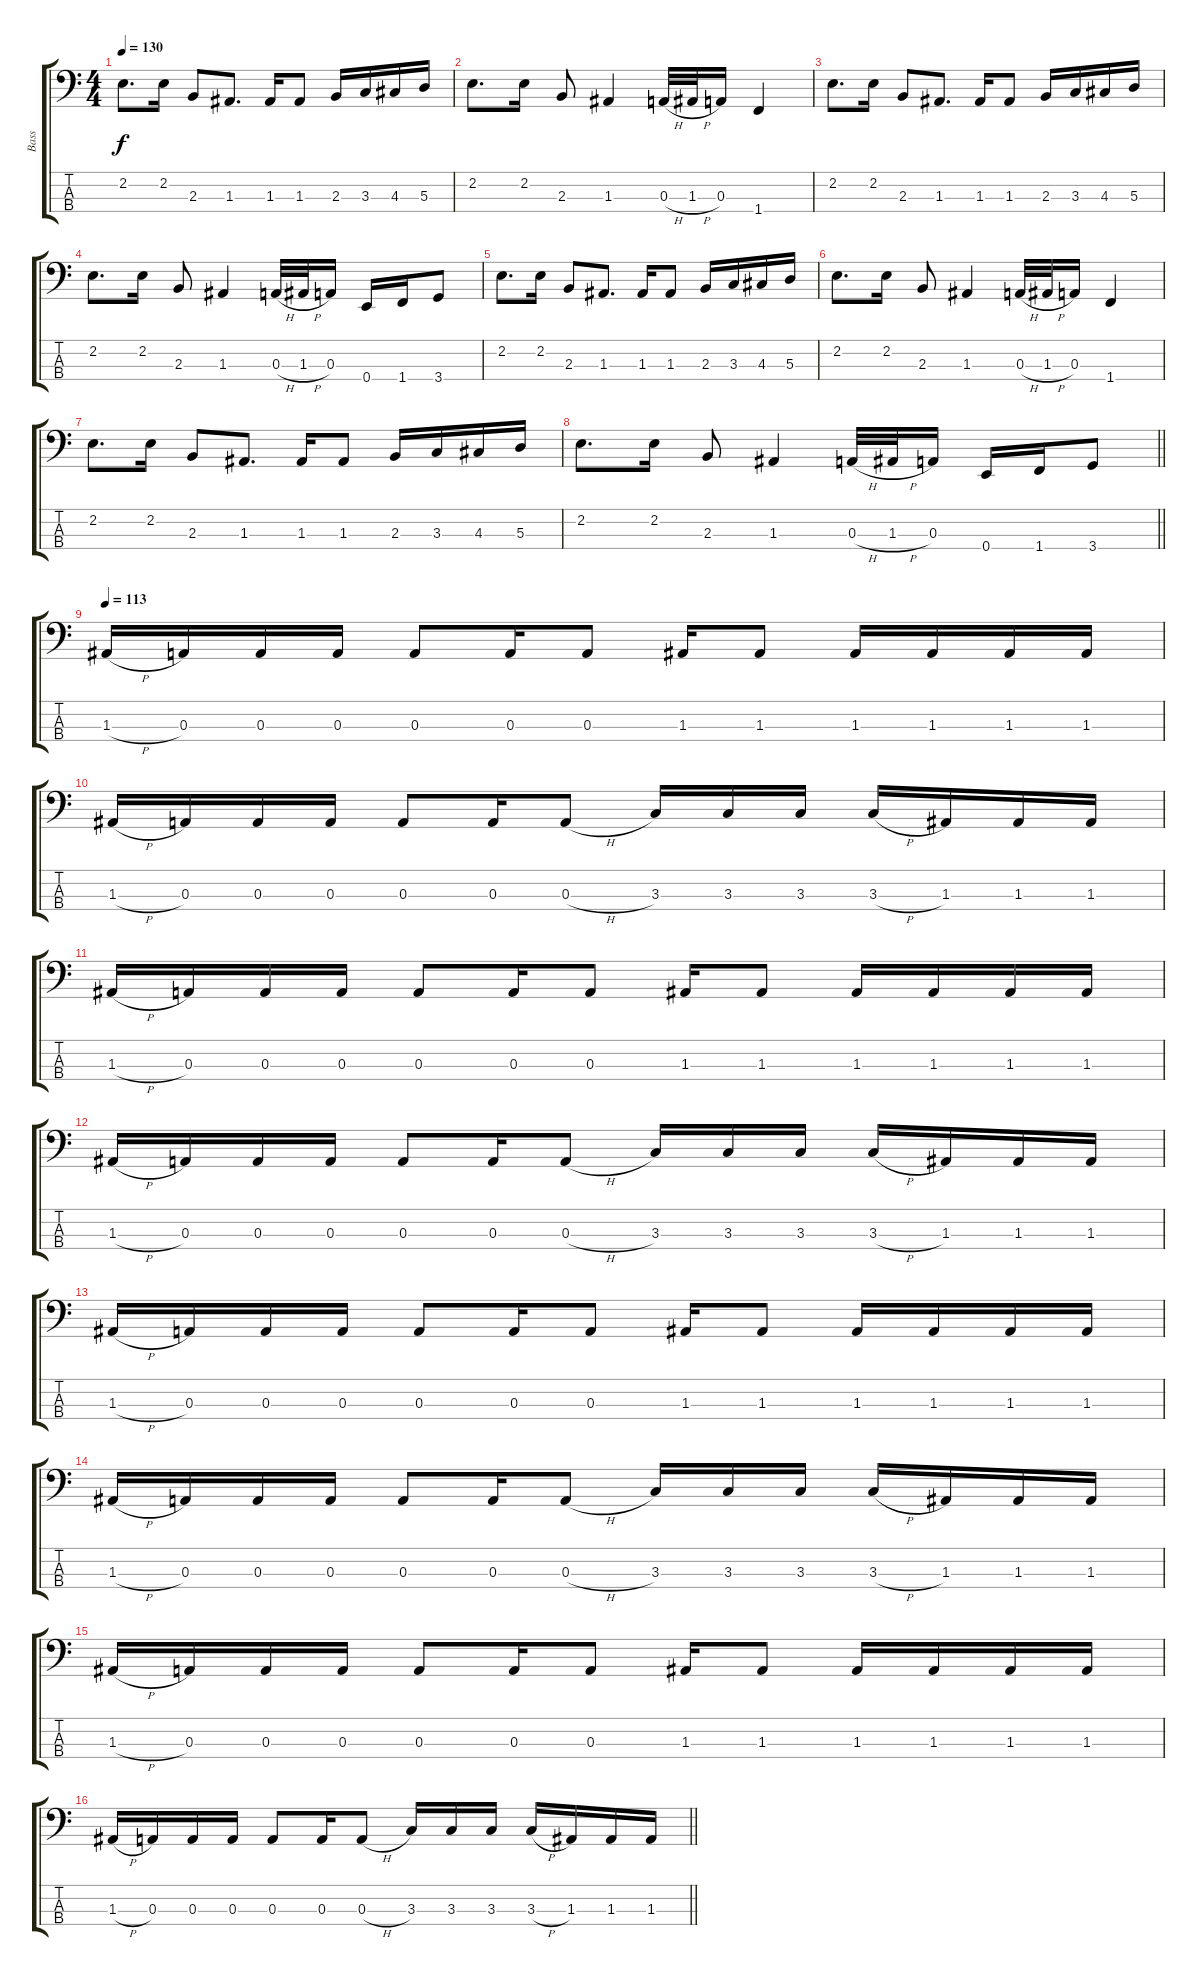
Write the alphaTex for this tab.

\track ("Bass" "Bass") {instrument electricbassfinger}
\staff {score tabs}
\tuning (G2 D2 A1 E1) {hide}
\ts (4 4)
\tempo 130
\clef f4
\ks c
2.2.8{d dy f} 2.2.16 2.3.8 1.3.8{d} 1.3.16 1.3.8 2.3.16 3.3.16 4.3.16 5.3.16 |
2.2.8{d} 2.2.16 2.3.8 1.3.4 0.3{h}.32 1.3{h}.32 0.3.16 1.4.4 |
2.2.8{d} 2.2.16 2.3.8 1.3.8{d} 1.3.16 1.3.8 2.3.16 3.3.16 4.3.16 5.3.16 |
2.2.8{d} 2.2.16 2.3.8 1.3.4 0.3{h}.32 1.3{h}.32 0.3.16 0.4.16 1.4.16 3.4.8 |
2.2.8{d} 2.2.16 2.3.8 1.3.8{d} 1.3.16 1.3.8 2.3.16 3.3.16 4.3.16 5.3.16 |
2.2.8{d} 2.2.16 2.3.8 1.3.4 0.3{h}.32 1.3{h}.32 0.3.16 1.4.4 |
2.2.8{d} 2.2.16 2.3.8 1.3.8{d} 1.3.16 1.3.8 2.3.16 3.3.16 4.3.16 5.3.16 |
\barLineRight lightlight
2.2.8{d} 2.2.16 2.3.8 1.3.4 0.3{h}.32 1.3{h}.32 0.3.16 0.4.16 1.4.16 3.4.8 |
\tempo 113
1.3{h}.16 0.3.16 0.3.16 0.3.16 0.3.8 0.3.16 0.3.8 1.3.16 1.3.8 1.3.16 1.3.16 1.3.16 1.3.16 |
1.3{h}.16 0.3.16 0.3.16 0.3.16 0.3.8 0.3.16 0.3{h}.8 3.3.16 3.3.16 3.3.16 3.3{h}.16 1.3.16 1.3.16 1.3.16 |
1.3{h}.16 0.3.16 0.3.16 0.3.16 0.3.8 0.3.16 0.3.8 1.3.16 1.3.8 1.3.16 1.3.16 1.3.16 1.3.16 |
1.3{h}.16 0.3.16 0.3.16 0.3.16 0.3.8 0.3.16 0.3{h}.8 3.3.16 3.3.16 3.3.16 3.3{h}.16 1.3.16 1.3.16 1.3.16 |
1.3{h}.16 0.3.16 0.3.16 0.3.16 0.3.8 0.3.16 0.3.8 1.3.16 1.3.8 1.3.16 1.3.16 1.3.16 1.3.16 |
1.3{h}.16 0.3.16 0.3.16 0.3.16 0.3.8 0.3.16 0.3{h}.8 3.3.16 3.3.16 3.3.16 3.3{h}.16 1.3.16 1.3.16 1.3.16 |
1.3{h}.16 0.3.16 0.3.16 0.3.16 0.3.8 0.3.16 0.3.8 1.3.16 1.3.8 1.3.16 1.3.16 1.3.16 1.3.16 |
\barLineRight lightlight
1.3{h}.16 0.3.16 0.3.16 0.3.16 0.3.8 0.3.16 0.3{h}.8 3.3.16 3.3.16 3.3.16 3.3{h}.16 1.3.16 1.3.16 1.3.16
